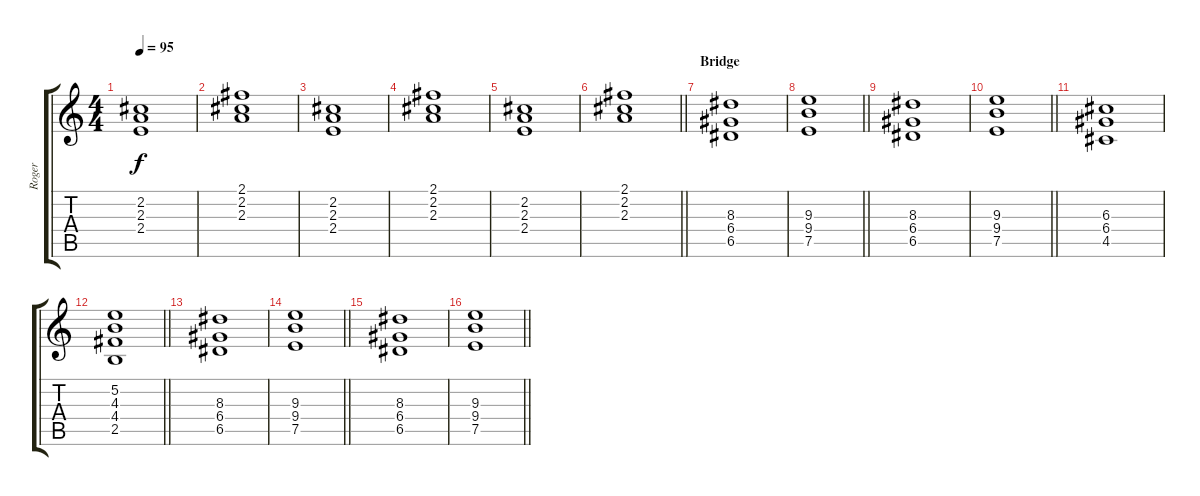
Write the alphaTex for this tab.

\track ("Roger" "Roger") {instrument synthstrings2}
\staff {score tabs}
\tuning (E5 B4 G4 D4 A3 E3) {hide}
\ts (4 4)
\tempo 95
\clef g2
\ks c
(2.2 2.3 2.4).1{dy f} |
(2.1 2.2 2.3).1 |
(2.2 2.3 2.4).1 |
(2.1 2.2 2.3).1 |
(2.2 2.3 2.4).1 |
\barLineRight lightlight
(2.1 2.2 2.3).1 |
\section ("" "Bridge")
(8.3 6.4 6.5).1 |
\barLineRight lightlight
(9.3 9.4 7.5).1 |
(8.3 6.4 6.5).1 |
\barLineRight lightlight
(9.3 9.4 7.5).1 |
(6.3 6.4 4.5).1 |
\barLineRight lightlight
(5.2 4.3 4.4 2.5).1 |
(8.3 6.4 6.5).1 |
\barLineRight lightlight
(9.3 9.4 7.5).1 |
(8.3 6.4 6.5).1 |
\barLineRight lightlight
(9.3 9.4 7.5).1
